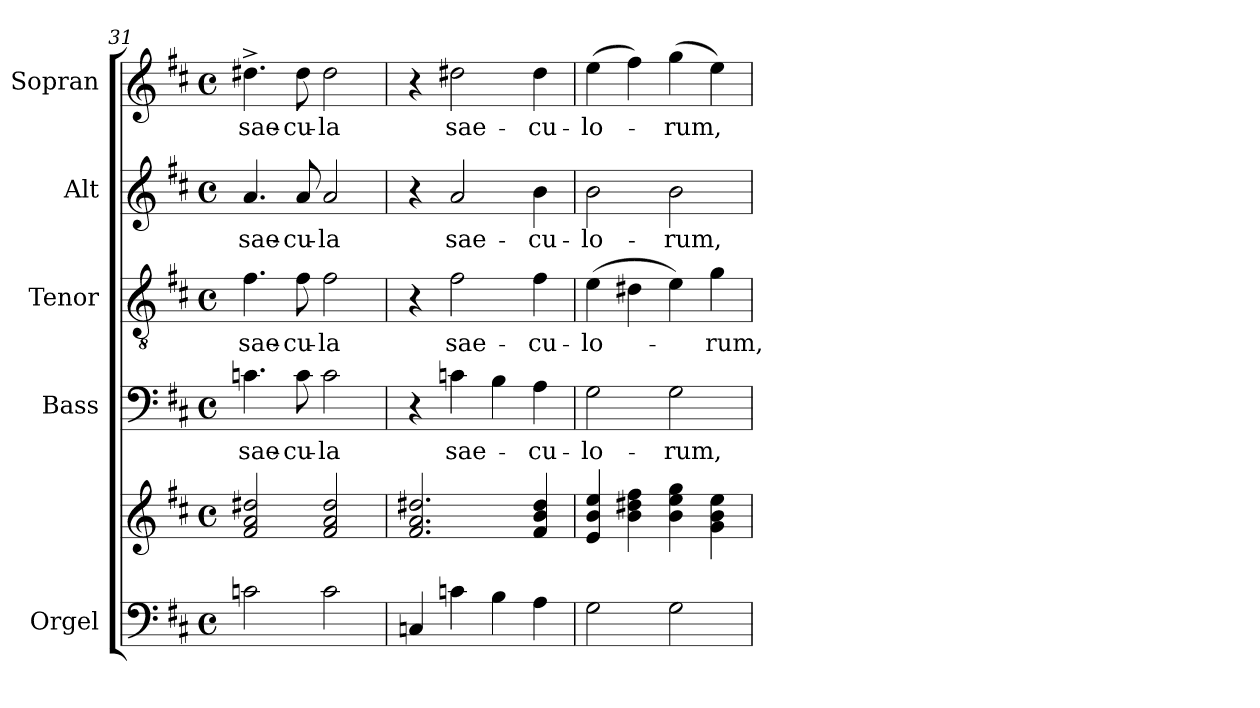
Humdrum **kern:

**kern	**kern	**kern	**text	**kern	**text	**kern	**text	**kern	**text
*part5	*part5	*part4	*part4	*part3	*part3	*part2	*part2	*part1	*part1
*staff6	*staff5	*staff4	*staff4	*staff3	*staff3	*staff2	*staff2	*staff1	*staff1
*I"Orgel	*	*I"Bass	*	*I"Tenor	*	*I"Alt	*	*I"Sopran	*
*I'Org.	*	*I'B.	*	*I'T.	*	*I'A.	*	*I'S.	*
*clefF4	*clefG2	*clefF4	*	*clefGv2	*	*clefG2	*	*clefG2	*
*k[f#c#]	*k[f#c#]	*k[f#c#]	*	*k[f#c#]	*	*k[f#c#]	*	*k[f#c#]	*
*D:	*D:	*D:	*	*D:	*	*D:	*	*D:	*
*M4/4	*M4/4	*M4/4	*	*M4/4	*	*M4/4	*	*M4/4	*
*met(c)	*met(c)	*met(c)	*	*met(c)	*	*met(c)	*	*met(c)	*
=31	=31	=31	=31	=31	=31	=31	=31	=31	=31
!	!	!	!LO:LY:b	!	!LO:LY:b	!	!LO:LY:b	!	!LO:LY:b
2cn\	2f#/ 2a/ 2dd#X/	4.cn\	sae-	4.f#\	sae-	4.a/	sae-	4.dd#X^>\	sae-
!	!	!	!LO:LY:b	!	!LO:LY:b	!	!LO:LY:b	!	!LO:LY:b
.	.	8c\	-cu-	8f#\	-cu-	8a/	-cu-	8dd#\	-cu-
!	!	!	!LO:LY:b	!	!LO:LY:b	!	!LO:LY:b	!	!LO:LY:b
2c\	2f#/ 2a/ 2dd#/	2c\	-la	2f#\	-la	2a/	-la	2dd#\	-la
=32	=32	=32	=32	=32	=32	=32	=32	=32	=32
4Cn/	2.f#/ 2.a/ 2.dd#X/	4r	.	4r	.	4r	.	4r	.
!	!	!	!LO:LY:b	!	!LO:LY:b	!	!LO:LY:b	!	!LO:LY:b
4cn\	.	4cn\	sae-	2f#\	sae-	2a/	sae-	2dd#X\	sae-
4B\	.	4B\	.	.	.	.	.	.	.
!	!	!	!LO:LY:b	!	!LO:LY:b	!	!LO:LY:b	!	!LO:LY:b
4A\	4f#/ 4b/ 4dd#/	4A\	-cu-	4f#\	-cu-	4b\	-cu-	4dd#\	-cu-
=33	=33	=33	=33	=33	=33	=33	=33	=33	=33
!	!	!	!LO:LY:b	!	!LO:LY:b	!	!LO:LY:b	!	!LO:LY:b
2G\	4e/ 4b/ 4ee/	2G\	-lo-	(>4e\	-lo-	2b\	-lo-	(>4ee\	-lo-
.	4b\ 4dd#X\ 4ff#\	.	.	4d#X\	.	.	.	4ff#\)	.
!	!	!	!LO:LY:b	!	!	!	!LO:LY:b	!	!LO:LY:b
2G\	4b\ 4ee\ 4gg\	2G\	-rum,	4e\)	.	2b\	-rum,	(>4gg\	-rum,
!	!	!	!	!	!LO:LY:b	!	!	!	!
.	4g\ 4b\ 4ee\	.	.	4g\	-rum,	.	.	4ee\)	.
=	=	=	=	=	=	=	=	=	=
*-	*-	*-	*-	*-	*-	*-	*-	*-	*-
